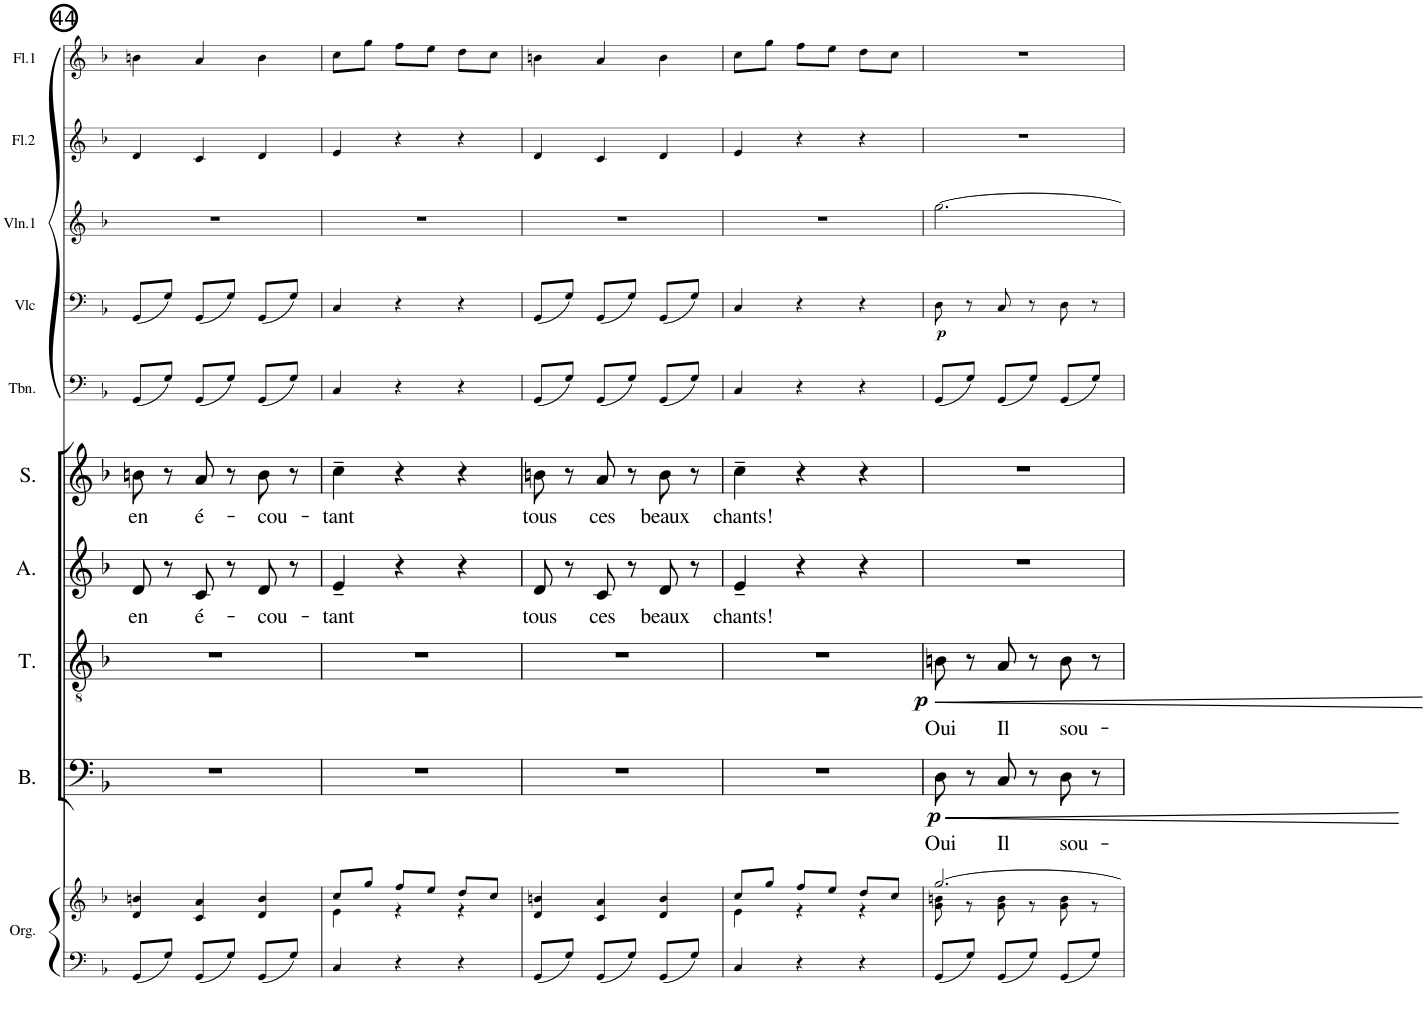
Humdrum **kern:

**kern	**kern	**kern	**text	**dynam	**kern	**text	**dynam	**kern	**text	**kern	**text	**kern	**kern	**dynam	**kern	**kern	**kern
*part10	*part10	*part9	*part9	*part9	*part8	*part8	*part8	*part7	*part7	*part6	*part6	*part5	*part4	*part4	*part3	*part2	*part1
*staff11	*staff10	*staff9	*staff9	*staff9	*staff8	*staff8	*staff8	*staff7	*staff7	*staff6	*staff6	*staff5	*staff4	*staff4	*staff3	*staff2	*staff1
*I"Orgue	*	*I"Bass	*	*	*I"Ténor	*	*	*I"Alto	*	*I"Soprano	*	*I"Trombone	*I"Violoncelle	*	*I"Violon 1	*I"Flûte 2	*I"Flûte 1
*I'Org.	*	*I'B.	*	*	*I'T.	*	*	*I'A.	*	*I'S.	*	*I'Tbn.	*I'Vlc	*	*I'Vln.1	*I'Fl.2	*I'Fl.1
!!LO:PB:g=z
*clefF4	*clefG2	*clefF4	*	*	*clefGv2	*	*	*clefG2	*	*clefG2	*	*clefF4	*clefF4	*	*clefG2	*clefG2	*clefG2
*k[b-]	*k[b-]	*k[b-]	*	*	*k[b-]	*	*	*k[b-]	*	*k[b-]	*	*k[b-]	*k[b-]	*	*k[b-]	*k[b-]	*k[b-]
*M3/4	*M3/4	*M3/4	*	*	*M3/4	*	*	*M3/4	*	*M3/4	*	*M3/4	*M3/4	*	*M3/4	*M3/4	*M3/4
=44	=44	=44	=44	=44	=44	=44	=44	=44	=44	=44	=44	=44	=44	=44	=44	=44	=44
!	!	!	!	!	!	!	!	!	!LO:LY:b	!	!LO:LY:b	!	!	!	!	!	!
8GG/L	4d/ 4bn/	2.r	.	.	2.r	.	.	8d/	en	8bn\	en	(8GG/L	(8GG/L	.	2.r	4d/	4bn\
8G/J	.	.	.	.	.	.	.	8r	.	8r	.	8G/J)	8G/J)	.	.	.	.
!	!	!	!	!	!	!	!	!	!LO:LY:b	!	!LO:LY:b	!	!	!	!	!	!
8GG/L	4c/ 4a/	.	.	.	.	.	.	8c/	é-	8a/	é-	(8GG/L	(8GG/L	.	.	4c/	4a/
8G/J	.	.	.	.	.	.	.	8r	.	8r	.	8G/J)	8G/J)	.	.	.	.
!	!	!	!	!	!	!	!	!	!LO:LY:b	!	!LO:LY:b	!	!	!	!	!	!
8GG/L	4d/ 4b/	.	.	.	.	.	.	8d/	-cou-	8b\	-cou-	(8GG/L	(8GG/L	.	.	4d/	4b\
8G/J	.	.	.	.	.	.	.	8r	.	8r	.	8G/J)	8G/J)	.	.	.	.
=45	=45	=45	=45	=45	=45	=45	=45	=45	=45	=45	=45	=45	=45	=45	=45	=45	=45
*	*^	*	*	*	*	*	*	*	*	*	*	*	*	*	*	*	*
!	!	!	!	!	!	!	!	!	!	!LO:LY:b	!	!LO:LY:b	!	!	!	!	!	!
4C/	8cc/L	4e\	2.r	.	.	2.r	.	.	4e~/	-tant	4cc~\	-tant	4C/	4C/	.	2.r	4e/	8cc\L
.	8gg/J	.	.	.	.	.	.	.	.	.	.	.	.	.	.	.	.	8gg\J
4r	8ff/L	4r	.	.	.	.	.	.	4r	.	4r	.	4r	4r	.	.	4r	8ff\L
.	8ee/J	.	.	.	.	.	.	.	.	.	.	.	.	.	.	.	.	8ee\J
4r	8dd/L	4r	.	.	.	.	.	.	4r	.	4r	.	4r	4r	.	.	4r	8dd\L
.	8cc/J	.	.	.	.	.	.	.	.	.	.	.	.	.	.	.	.	8cc\J
*	*v	*v	*	*	*	*	*	*	*	*	*	*	*	*	*	*	*	*
=46	=46	=46	=46	=46	=46	=46	=46	=46	=46	=46	=46	=46	=46	=46	=46	=46	=46
!	!	!	!	!	!	!	!	!	!LO:LY:b	!	!LO:LY:b	!	!	!	!	!	!
8GG/L	4d/ 4bn/	2.r	.	.	2.r	.	.	8d/	tous	8bn\	tous	(8GG/L	(8GG/L	.	2.r	4d/	4bn\
8G/J	.	.	.	.	.	.	.	8r	.	8r	.	8G/J)	8G/J)	.	.	.	.
!	!	!	!	!	!	!	!	!	!LO:LY:b	!	!LO:LY:b	!	!	!	!	!	!
8GG/L	4c/ 4a/	.	.	.	.	.	.	8c/	ces	8a/	ces	(8GG/L	(8GG/L	.	.	4c/	4a/
8G/J	.	.	.	.	.	.	.	8r	.	8r	.	8G/J)	8G/J)	.	.	.	.
!	!	!	!	!	!	!	!	!	!LO:LY:b	!	!LO:LY:b	!	!	!	!	!	!
8GG/L	4d/ 4b/	.	.	.	.	.	.	8d/	beaux	8b\	beaux	(8GG/L	(8GG/L	.	.	4d/	4b\
8G/J	.	.	.	.	.	.	.	8r	.	8r	.	8G/J)	8G/J)	.	.	.	.
=47	=47	=47	=47	=47	=47	=47	=47	=47	=47	=47	=47	=47	=47	=47	=47	=47	=47
*	*^	*	*	*	*	*	*	*	*	*	*	*	*	*	*	*	*
!	!	!	!	!	!	!	!	!	!	!LO:LY:b	!	!LO:LY:b	!	!	!	!	!	!
4C/	8cc/L	4e\	2.r	.	.	2.r	.	.	4e~/	chants!	4cc~\	chants!	4C/	4C/	.	2.r	4e/	8cc\L
.	8gg/J	.	.	.	.	.	.	.	.	.	.	.	.	.	.	.	.	8gg\J
4r	8ff/L	4r	.	.	.	.	.	.	4r	.	4r	.	4r	4r	.	.	4r	8ff\L
.	8ee/J	.	.	.	.	.	.	.	.	.	.	.	.	.	.	.	.	8ee\J
4r	8dd/L	4r	.	.	.	.	.	.	4r	.	4r	.	4r	4r	.	.	4r	8dd\L
.	8cc/J	.	.	.	.	.	.	.	.	.	.	.	.	.	.	.	.	8cc\J
=48	=48	=48	=48	=48	=48	=48	=48	=48	=48	=48	=48	=48	=48	=48	=48	=48	=48	=48
!	!	!	!	!LO:LY:b	!LO:HP:b	!	!LO:LY:b	!LO:HP:b	!	!	!	!	!	!	!	!	!	!
!	!	!	!	!	!LO:DY:n=1:b	!	!	!LO:DY:n=1:b	!	!	!	!	!	!	!LO:DY:b	!	!	!
8GG/L	[2.gg/	8g\ 8bn\	8D\	Oui	< p	8Bn\	Oui	< p	2.r	.	2.r	.	(8GG/L	8D\	p	[2.gg\	2.r	2.r
8G/J	.	8r	8r	.	.	8r	.	.	.	.	.	.	8G/J)	8r	.	.	.	.
!	!	!	!	!LO:LY:b	!	!	!LO:LY:b	!	!	!	!	!	!	!	!	!	!	!
8GG/L	.	8g\ 8b\	8C/	Il	.	8A/	Il	.	.	.	.	.	(8GG/L	8C/	.	.	.	.
8G/J	.	8r	8r	.	.	8r	.	.	.	.	.	.	8G/J)	8r	.	.	.	.
!	!	!	!	!LO:LY:b	!	!	!LO:LY:b	!	!	!	!	!	!	!	!	!	!	!
8GG/L	.	8g\ 8b\	8D\	sou-	.	8B\	sou-	.	.	.	.	.	(8GG/L	8D\	.	.	.	.
8G/J	.	8r	8r	.	.	8r	.	.	.	.	.	.	8G/J)	8r	.	.	.	.
*	*v	*v	*	*	*	*	*	*	*	*	*	*	*	*	*	*	*	*
.	.	.	.	[	.	.	[	.	.	.	.	.	.	.	.	.	.
=	=	=	=	=	=	=	=	=	=	=	=	=	=	=	=	=	=
*-	*-	*-	*-	*-	*-	*-	*-	*-	*-	*-	*-	*-	*-	*-	*-	*-	*-
